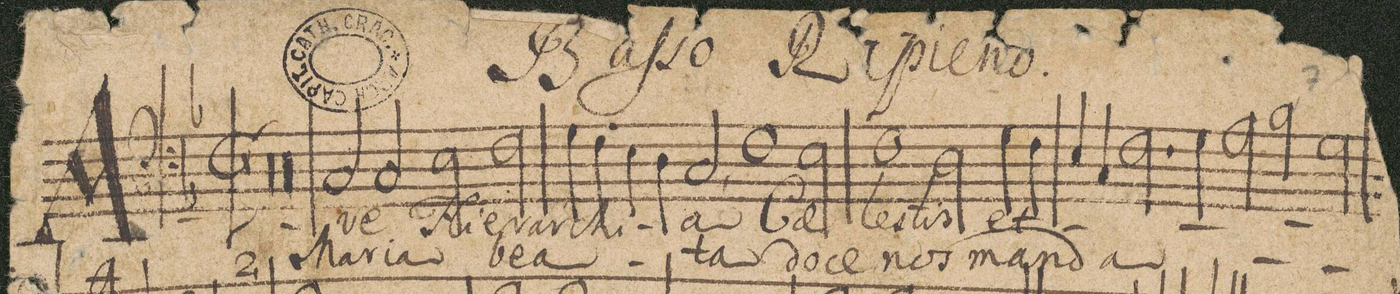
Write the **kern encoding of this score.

**kern	**text	**text	**text	**text	**text
*I"Baſso Ripieno.	*	*	*	*	*
*clefF4	*	*	*	*	*
*k[b-]	*	*	*	*	*
*met(c|)	*	*	*	*	*
*M2/2	*	*	*	*	*
00r	.	.	.	.	.
=2-	=2-	=2-	=2-	=2-	=2-
=3-	=3-	=3-	=3-	=3-	=3-
00r	.	.	.	.	.
=4-	=4-	=4-	=4-	=4-	=4-
=5-	=5-	=5-	=5-	=5-	=5-
2C/	A-	2 Ma-	3 Tu	4. Vir-	5. Tu
2C/	-ve	-ri-	es	-go	mun-
*2\right	*	*	*	*	*
2E\	Hie-	-a	c(a)e-	De-	.
2F\	-rar-	be-	-li	-o	-di
=6-	=6-	=6-	=6-	=6-	=6-
4G\	-chi-	-a-	por-	ple-	o-
4F\	.	.	.	.	.
4E\	.	.	.	.	-cel-
4D\	.	.	.	.	.
2C,/	-a	-ta	-ta	-na	-lus
1F\	C(ae)-	do-	ex	Tu	per
=7-	=7-	=7-	=7-	=7-	=7-
2E\	.	-ce	.	lu-	.
1F\	-les	nos	Te	-na	Te
=8-	=8-	=8-	=8-	=8-	=8-
2D\	tis	man-	lux	se-	vi-
4G\	et	-da-	eſt	-re-	-vit
4F\	.	.	.	.	.
4E/	.	.	.	.	tel-
4C/	.	.	or-	.	.
2.F\	.	.	.	.	.
=9-	=9-	=9-	=9-	=9-	=9-
4G\	.	.	.	.	.
2A\	.	.	.	.	.
2B-\	.	.	.	.	.
2G\	.	.	.	.	.
=10-	=10-	=10-	=10-	=10-	=10-
*-	*-	*-	*-	*-	*-
